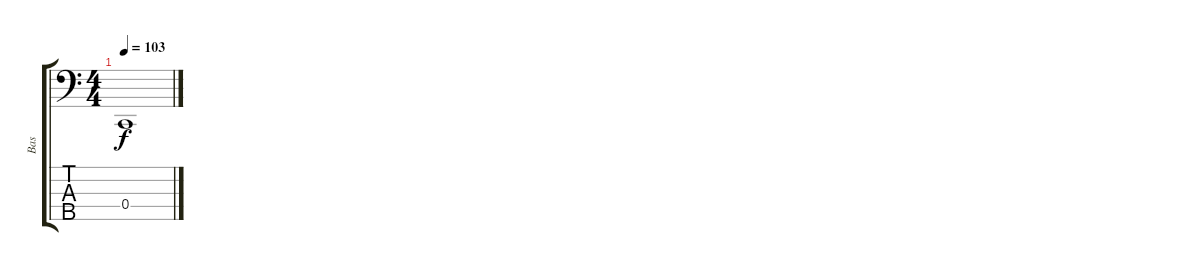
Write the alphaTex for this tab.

\track ("Bas" "Bas") {instrument electricbassfinger}
\staff {score tabs}
\tuning (F2 C2 G1 C1 A0) {hide}
\ts (4 4)
\tempo 103
\clef f4
\ks c
0.4{t}.1{dy f}
